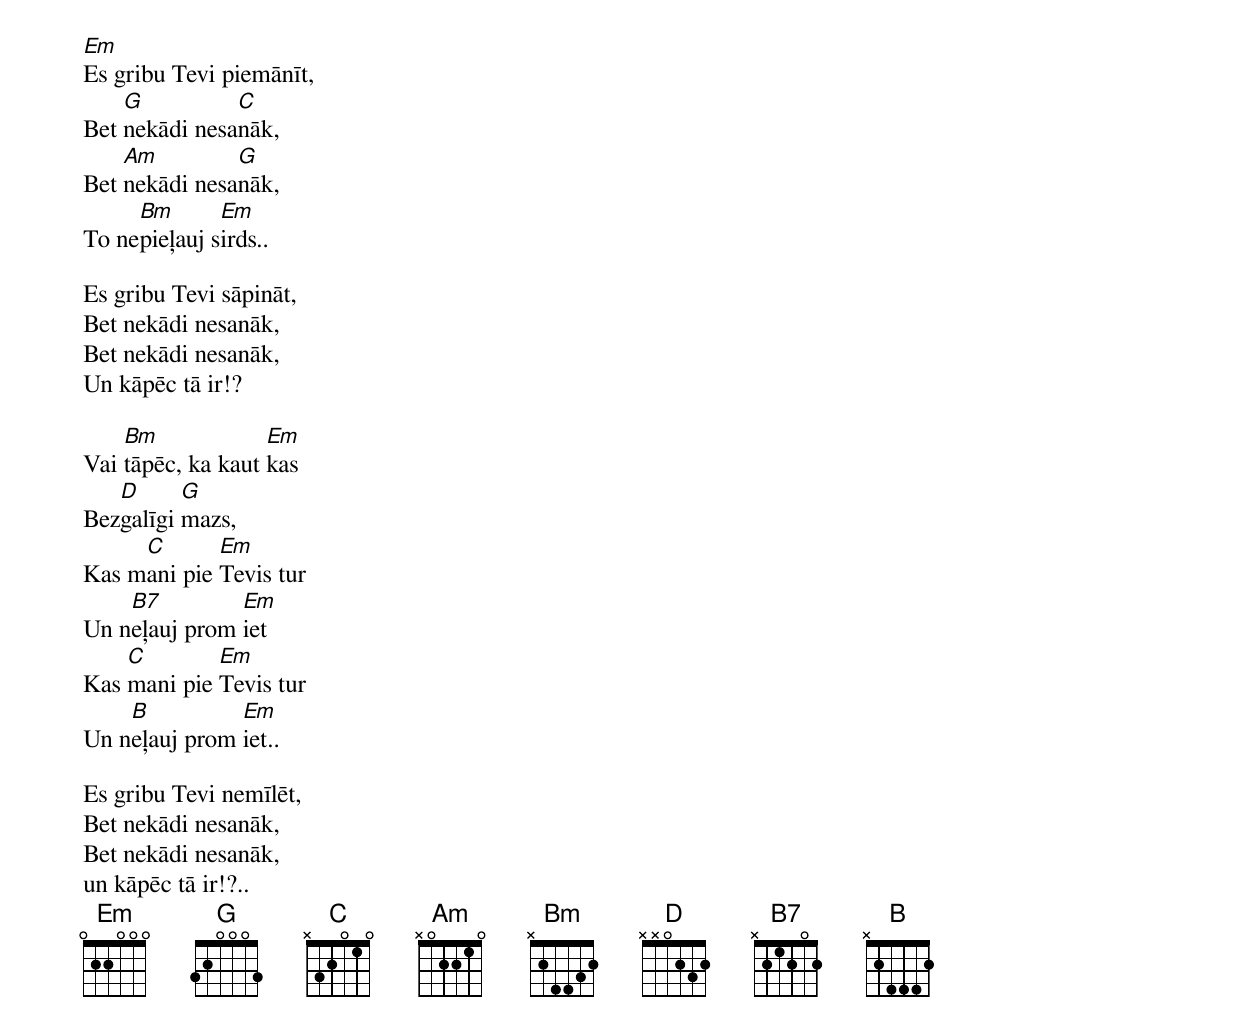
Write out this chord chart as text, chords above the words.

Em
Es gribu Tevi piemānīt,
    G          C
Bet nekādi nesanāk,
    Am         G
Bet nekādi nesanāk,
     Bm       Em
To nepieļauj sirds..

Es gribu Tevi sāpināt,
Bet nekādi nesanāk,
Bet nekādi nesanāk,
Un kāpēc tā ir!?

    Bm             Em
Vai tāpēc, ka kaut kas
   D      G
Bezgalīgi mazs,
     C       Em
Kas mani pie Tevis tur
    B7         Em
Un neļauj prom iet
    C        Em
Kas mani pie Tevis tur
    B          Em
Un neļauj prom iet..

Es gribu Tevi nemīlēt,
Bet nekādi nesanāk,
Bet nekādi nesanāk,
un kāpēc tā ir!?..
